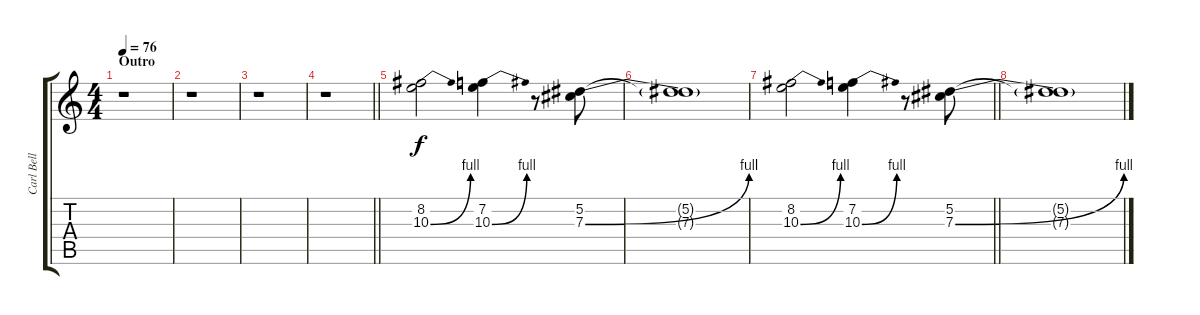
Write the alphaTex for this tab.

\track ("Carl Bell (Lead Guitar)" "Carl Bell ") {instrument distortionguitar}
\staff {score tabs}
\tuning (Eb4 Bb3 Gb3 Db3 Ab2 Eb2) {hide}
\ts (4 4)
\section ("" "Outro")
\tempo 76
\clef g2
\ks c
r.1{dy f} |
r.1 |
r.1 |
\barLineRight lightlight
r.1 |
(8.2 10.3{be (bend 0 0 60 4)}).2 (7.2 10.3{be (bend 0 0 60 4)}).4 r.8 (5.2 7.3{be (bend 0 0 60 4)}).8 |
(5.2{t} 7.3{t}).1 |
\barLineRight lightlight
(8.2 10.3{be (bend 0 0 60 4)}).2 (7.2 10.3{be (bend 0 0 60 4)}).4 r.8 (5.2 7.3{be (bend 0 0 60 4)}).8 |
(5.2{t} 7.3{t}).1
